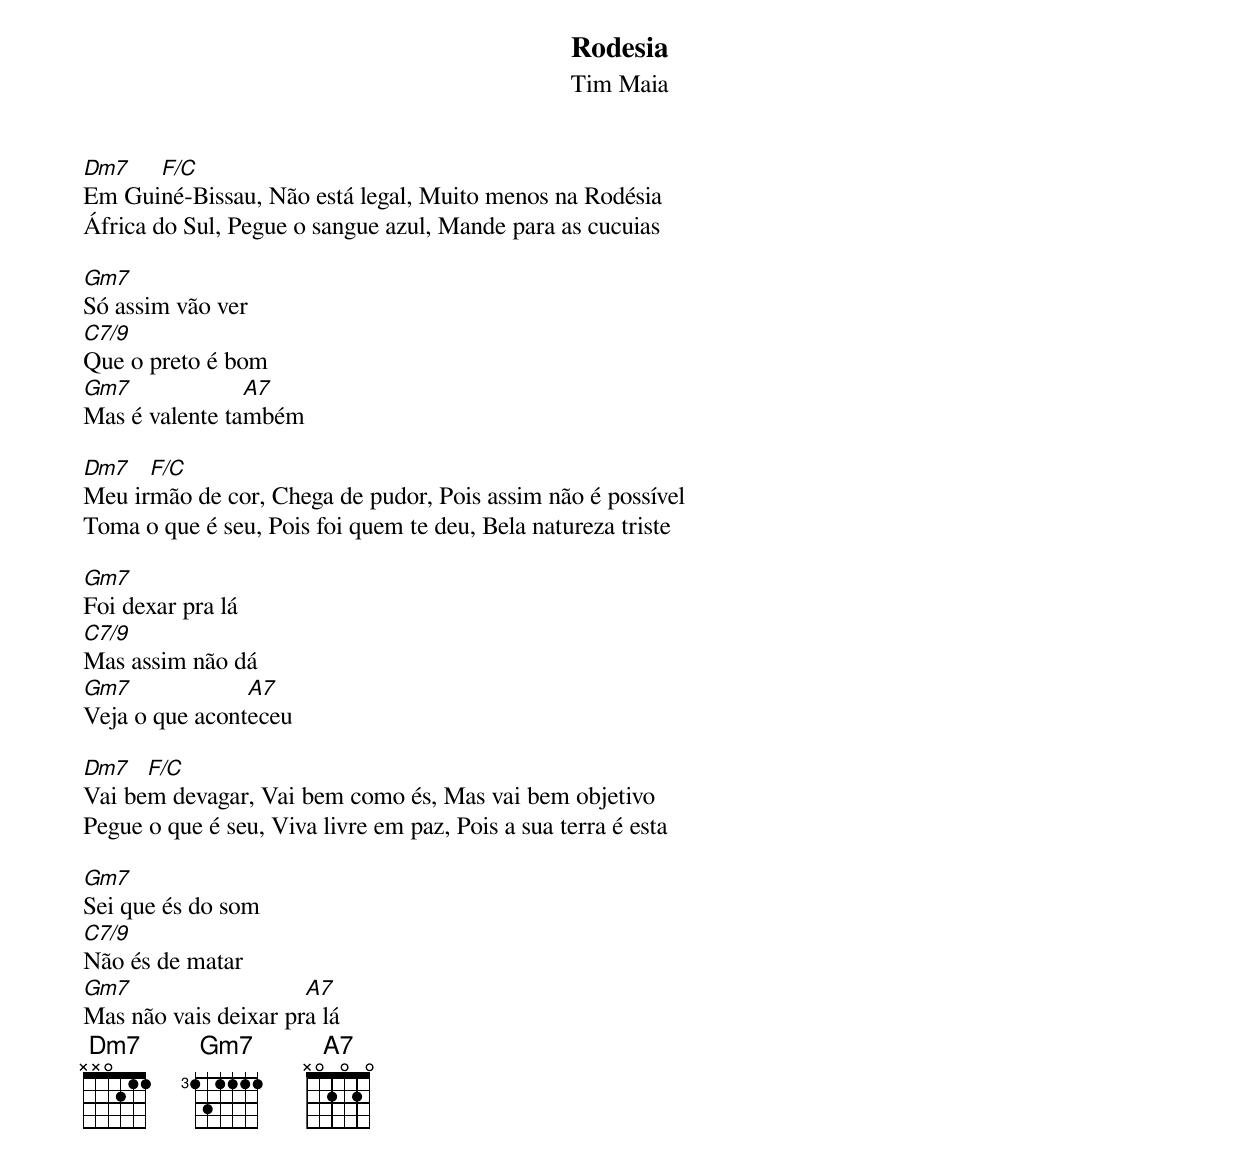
Rodesia
Tim Maia

Dm7   F/C
Em Guiné-Bissau, Não está legal, Muito menos na Rodésia
África do Sul, Pegue o sangue azul, Mande para as cucuias

Gm7
Só assim vão ver
C7/9
Que o preto é bom
Gm7             A7
Mas é valente também

Dm7   F/C
Meu irmão de cor, Chega de pudor, Pois assim não é possível
Toma o que é seu, Pois foi quem te deu, Bela natureza triste

Gm7
Foi dexar pra lá
C7/9
Mas assim não dá
Gm7             A7
Veja o que aconteceu

Dm7   F/C
Vai bem devagar, Vai bem como és, Mas vai bem objetivo
Pegue o que é seu, Viva livre em paz, Pois a sua terra é esta

Gm7
Sei que és do som
C7/9
Não és de matar
Gm7                   A7
Mas não vais deixar pra lá
